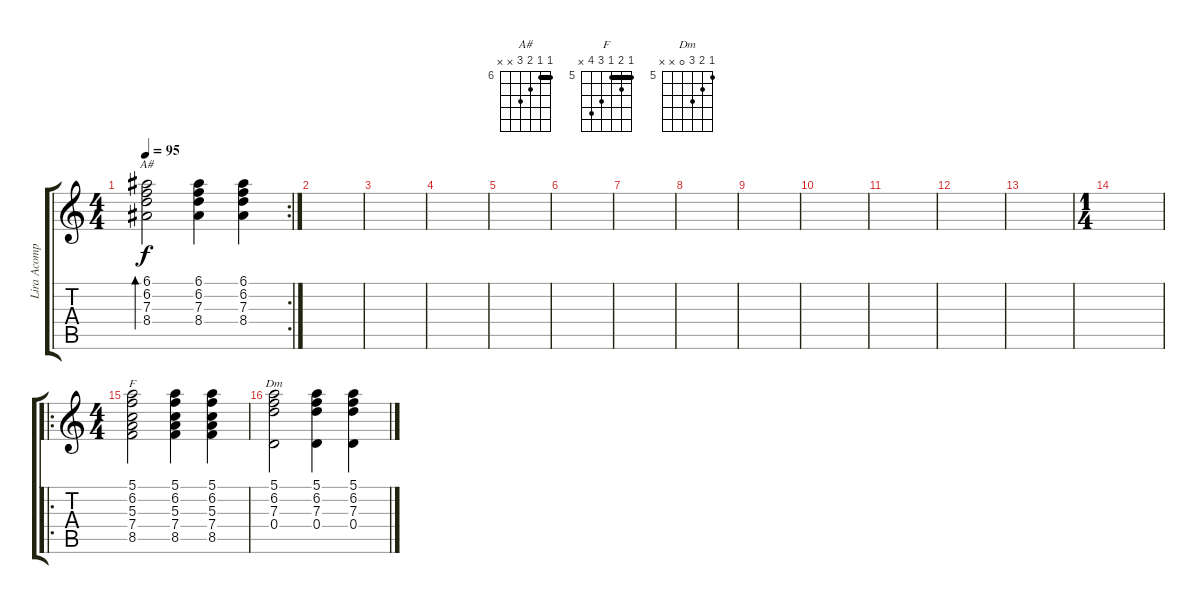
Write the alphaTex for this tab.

\track ("Lira Acomp" "Lira Acomp") {instrument overdrivenguitar}
\staff {score tabs}
\tuning (E4 B3 G3 D3 A2 E2) {hide}
\chord ("A#" 6 6 7 8 x x) {firstfret 6 barre 6}
\chord ("F" 5 6 5 7 8 x) {firstfret 5 barre 5}
\chord ("Dm" 5 6 7 0 x x) {firstfret 5}
\rc 2
\ts (4 4)
\tempo 95
\clef g2
\ks c
(6.1 6.2 7.3 8.4).2{bd 120 ch "A#" dy f} (6.1 6.2 7.3 8.4).4 (6.1 6.2 7.3 8.4).4 |
|
|
|
|
|
|
|
|
|
|
|
|
\ts (1 4)
|
\ro
\ts (4 4)
(5.1 6.2 5.3 7.4 8.5).2{ch "F"} (5.1 6.2 5.3 7.4 8.5).4 (5.1 6.2 5.3 7.4 8.5).4 |
(5.1 6.2 7.3 0.4).2{ch "Dm"} (5.1 6.2 7.3 0.4).4 (5.1 6.2 7.3 0.4).4
